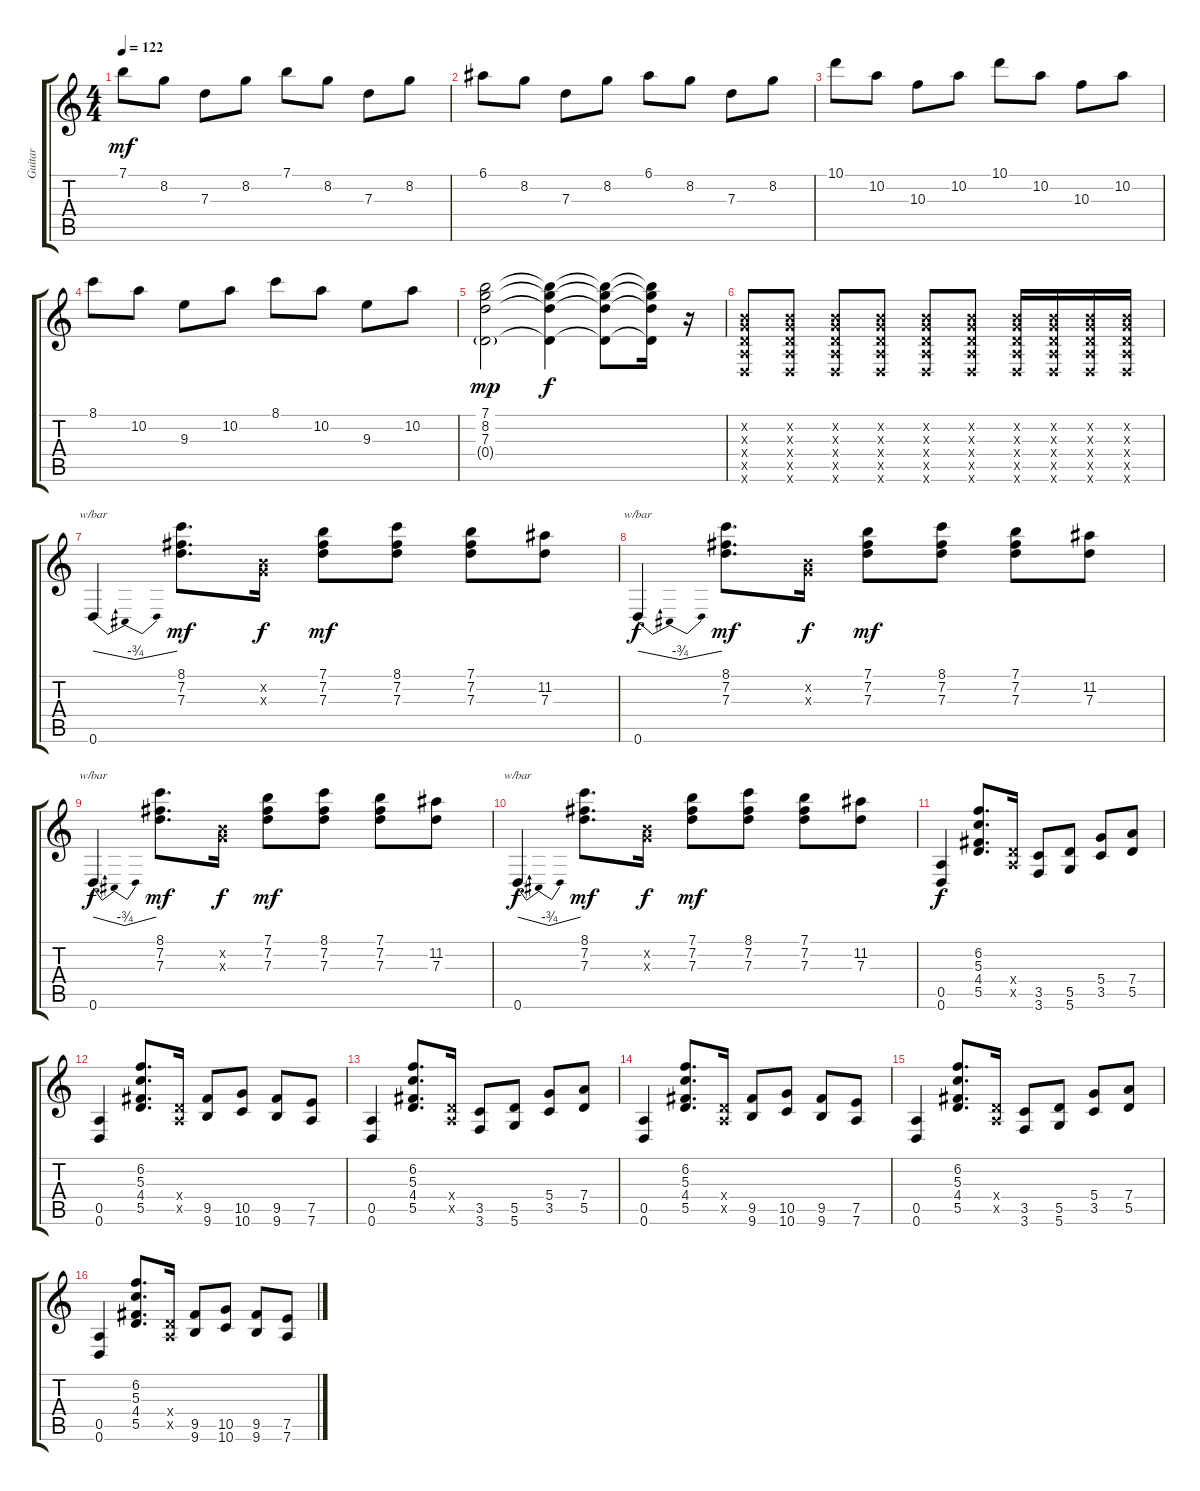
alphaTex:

\track ("Guitar" "Guitar") {instrument overdrivenguitar}
\staff {score tabs}
\tuning (E4 B3 G3 D3 A2 D2) {hide}
\ts (4 4)
\tempo 122
\clef g2
\ks c
7.1.8{dy mf} 8.2.8 7.3.8 8.2.8 7.1.8 8.2.8 7.3.8 8.2.8 |
6.1.8 8.2.8 7.3.8 8.2.8 6.1.8 8.2.8 7.3.8 8.2.8 |
10.1.8 10.2.8 10.3.8 10.2.8 10.1.8 10.2.8 10.3.8 10.2.8 |
8.1.8 10.2.8 9.3.8 10.2.8 8.1.8 10.2.8 9.3.8 10.2.8 |
(7.1 8.2 7.3 0.4{g}).2{dy mp} (7.1{t} 8.2{t} 7.3{t} 0.4{t}).4{dy f} (7.1{t} 8.2{t} 7.3{t} 0.4{t}).8 (7.1{t} 8.2{t} 7.3{t} 0.4{t}).16 r.16 |
(0.2{x} 0.3{x} 0.4{x} 0.5{x} 0.6{x}).8 (0.2{x} 0.3{x} 0.4{x} 0.5{x} 0.6{x}).8 (0.2{x} 0.3{x} 0.4{x} 0.5{x} 0.6{x}).8 (0.2{x} 0.3{x} 0.4{x} 0.5{x} 0.6{x}).8 (0.2{x} 0.3{x} 0.4{x} 0.5{x} 0.6{x}).8 (0.2{x} 0.3{x} 0.4{x} 0.5{x} 0.6{x}).8 (0.2{x} 0.3{x} 0.4{x} 0.5{x} 0.6{x}).16 (0.2{x} 0.3{x} 0.4{x} 0.5{x} 0.6{x}).16 (0.2{x} 0.3{x} 0.4{x} 0.5{x} 0.6{x}).16 (0.2{x} 0.3{x} 0.4{x} 0.5{x} 0.6{x}).16 |
0.6.4{tbe (dip default 0 0 30 -3 60 0) volume 10} (8.1 7.2 7.3).8{d dy mf} (0.2{x} 0.3{x}).16{dy f} (7.1 7.2 7.3).8{dy mf} (8.1 7.2 7.3).8 (7.1 7.2 7.3).8 (11.2 7.3).8 |
0.6.4{tbe (dip default 0 0 30 -3 60 0) dy f volume 10} (8.1 7.2 7.3).8{d dy mf} (0.2{x} 0.3{x}).16{dy f} (7.1 7.2 7.3).8{dy mf} (8.1 7.2 7.3).8 (7.1 7.2 7.3).8 (11.2 7.3).8 |
0.6.4{tbe (dip default 0 0 30 -3 60 0) dy f volume 10} (8.1 7.2 7.3).8{d dy mf} (0.2{x} 0.3{x}).16{dy f} (7.1 7.2 7.3).8{dy mf} (8.1 7.2 7.3).8 (7.1 7.2 7.3).8 (11.2 7.3).8 |
0.6.4{tbe (dip default 0 0 30 -3 60 0) dy f volume 10} (8.1 7.2 7.3).8{d dy mf} (0.2{x} 0.3{x}).16{dy f} (7.1 7.2 7.3).8{dy mf} (8.1 7.2 7.3).8 (7.1 7.2 7.3).8 (11.2 7.3).8 |
(0.5 0.6).4{dy f volume 14 instrument distortionguitar} (6.2 5.3 4.4 5.5).8{d} (0.4{x} 0.5{x}).16 (3.5 3.6).8 (5.5 5.6).8 (5.4 3.5).8 (7.4 5.5).8 |
(0.5 0.6).4 (6.2 5.3 4.4 5.5).8{d} (0.4{x} 0.5{x}).16 (9.5 9.6).8 (10.5 10.6).8 (9.5 9.6).8 (7.5 7.6).8 |
(0.5 0.6).4 (6.2 5.3 4.4 5.5).8{d} (0.4{x} 0.5{x}).16 (3.5 3.6).8 (5.5 5.6).8 (5.4 3.5).8 (7.4 5.5).8 |
(0.5 0.6).4 (6.2 5.3 4.4 5.5).8{d} (0.4{x} 0.5{x}).16 (9.5 9.6).8 (10.5 10.6).8 (9.5 9.6).8 (7.5 7.6).8 |
(0.5 0.6).4 (6.2 5.3 4.4 5.5).8{d} (0.4{x} 0.5{x}).16 (3.5 3.6).8 (5.5 5.6).8 (5.4 3.5).8 (7.4 5.5).8 |
(0.5 0.6).4 (6.2 5.3 4.4 5.5).8{d} (0.4{x} 0.5{x}).16 (9.5 9.6).8 (10.5 10.6).8 (9.5 9.6).8 (7.5 7.6).8
